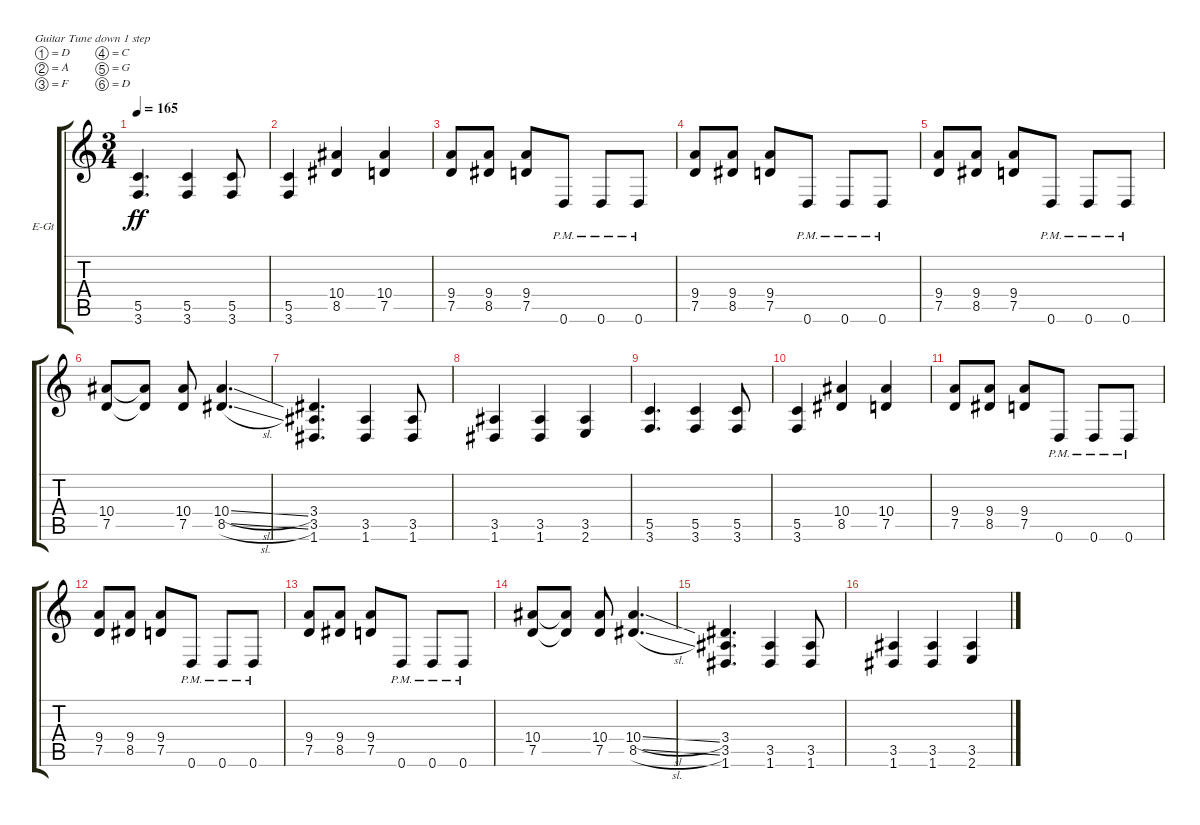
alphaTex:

\bracketExtendMode groupsimilarinstruments
\firstSystemTrackNameOrientation horizontal
\otherSystemsTrackNameOrientation horizontal
\track ("Kaleb - Rhythm" "E-Gt") {instrument distortionguitar}
\staff {score tabs}
\tuning (D4 A3 F3 C3 G2 D2)
\ts (3 4)
\tempo 165
\clef g2
\ks c
(3.6 5.5).4{d dy ff} (3.6 5.5).4 (3.6 5.5).8 |
(3.6 5.5).4 (8.5 10.4).4 (7.5 10.4).4 |
(7.5 9.4).8 (8.5 9.4).8 (7.5 9.4).8 0.6{pm}.8 0.6{pm}.8 0.6{pm}.8 |
(7.5 9.4).8 (8.5 9.4).8 (7.5 9.4).8 0.6{pm}.8 0.6{pm}.8 0.6{pm}.8 |
(7.5 9.4).8 (8.5 9.4).8 (7.5 9.4).8 0.6{pm}.8 0.6{pm}.8 0.6{pm}.8 |
(10.4 7.5).8 (10.4{t} 7.5{t}).8 (10.4 7.5).8 (10.4{sl} 8.5{sl}).4{d} |
(1.6 3.5 3.4).4{d} (1.6 3.5).4 (1.6 3.5).8 |
(1.6 3.5).4 (1.6 3.5).4 (2.6 3.5).4 |
(3.6 5.5).4{d} (3.6 5.5).4 (3.6 5.5).8 |
(3.6 5.5).4 (8.5 10.4).4 (7.5 10.4).4 |
(7.5 9.4).8 (8.5 9.4).8 (7.5 9.4).8 0.6{pm}.8 0.6{pm}.8 0.6{pm}.8 |
(7.5 9.4).8 (8.5 9.4).8 (7.5 9.4).8 0.6{pm}.8 0.6{pm}.8 0.6{pm}.8 |
(7.5 9.4).8 (8.5 9.4).8 (7.5 9.4).8 0.6{pm}.8 0.6{pm}.8 0.6{pm}.8 |
(10.4 7.5).8 (10.4{t} 7.5{t}).8 (10.4 7.5).8 (10.4{sl} 8.5{sl}).4{d} |
(1.6 3.5 3.4).4{d} (1.6 3.5).4 (1.6 3.5).8 |
(1.6 3.5).4 (1.6 3.5).4 (2.6 3.5).4
